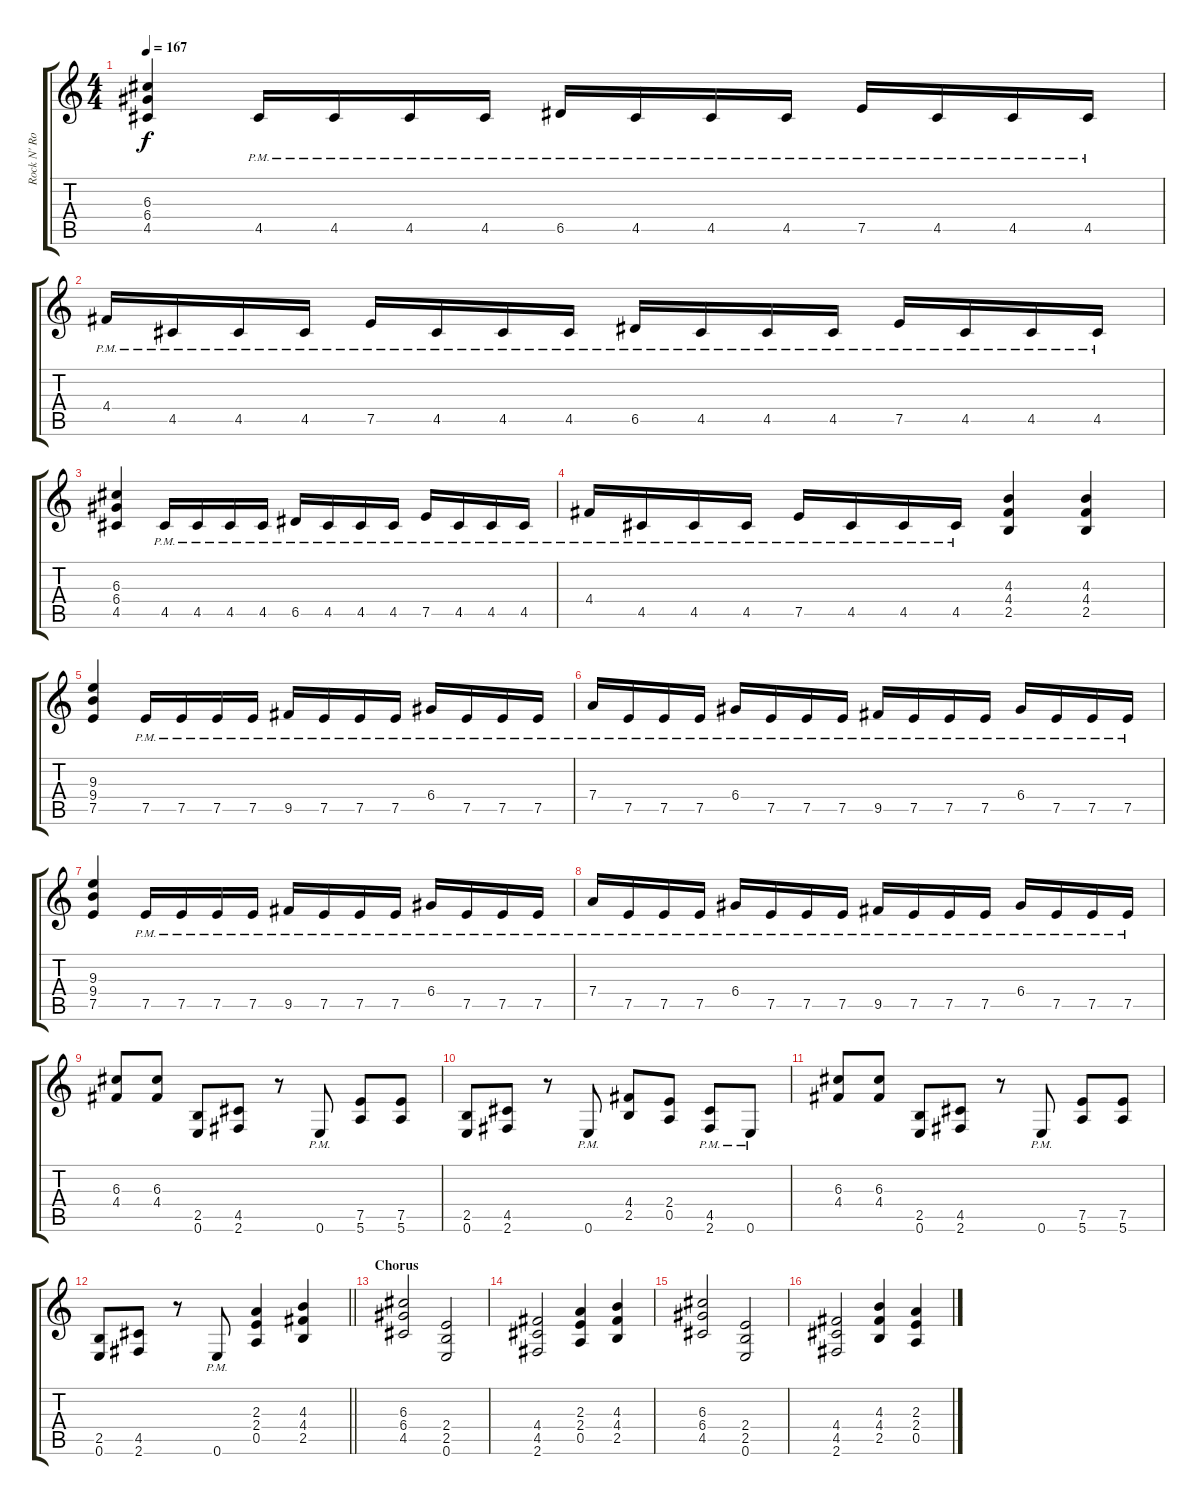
\track ("Rock N' Rolf" "Rock N' Ro") {instrument distortionguitar}
\staff {score tabs}
\tuning (E4 B3 G3 D3 A2 E2) {hide}
\ts (4 4)
\tempo 167
\clef g2
\ks c
(6.3 6.4 4.5).4{dy f} 4.5{pm}.16 4.5{pm}.16 4.5{pm}.16 4.5{pm}.16 6.5{pm}.16 4.5{pm}.16 4.5{pm}.16 4.5{pm}.16 7.5{pm}.16 4.5{pm}.16 4.5{pm}.16 4.5{pm}.16 |
4.4{pm}.16 4.5{pm}.16 4.5{pm}.16 4.5{pm}.16 7.5{pm}.16 4.5{pm}.16 4.5{pm}.16 4.5{pm}.16 6.5{pm}.16 4.5{pm}.16 4.5{pm}.16 4.5{pm}.16 7.5{pm}.16 4.5{pm}.16 4.5{pm}.16 4.5{pm}.16 |
(6.3 6.4 4.5).4 4.5{pm}.16 4.5{pm}.16 4.5{pm}.16 4.5{pm}.16 6.5{pm}.16 4.5{pm}.16 4.5{pm}.16 4.5{pm}.16 7.5{pm}.16 4.5{pm}.16 4.5{pm}.16 4.5{pm}.16 |
4.4{pm}.16 4.5{pm}.16 4.5{pm}.16 4.5{pm}.16 7.5{pm}.16 4.5{pm}.16 4.5{pm}.16 4.5{pm}.16 (4.3 4.4 2.5).4 (4.3 4.4 2.5).4 |
(9.3 9.4 7.5).4 7.5{pm}.16 7.5{pm}.16 7.5{pm}.16 7.5{pm}.16 9.5{pm}.16 7.5{pm}.16 7.5{pm}.16 7.5{pm}.16 6.4{pm}.16 7.5{pm}.16 7.5{pm}.16 7.5{pm}.16 |
7.4{pm}.16 7.5{pm}.16 7.5{pm}.16 7.5{pm}.16 6.4{pm}.16 7.5{pm}.16 7.5{pm}.16 7.5{pm}.16 9.5{pm}.16 7.5{pm}.16 7.5{pm}.16 7.5{pm}.16 6.4{pm}.16 7.5{pm}.16 7.5{pm}.16 7.5{pm}.16 |
(9.3 9.4 7.5).4 7.5{pm}.16 7.5{pm}.16 7.5{pm}.16 7.5{pm}.16 9.5{pm}.16 7.5{pm}.16 7.5{pm}.16 7.5{pm}.16 6.4{pm}.16 7.5{pm}.16 7.5{pm}.16 7.5{pm}.16 |
7.4{pm}.16 7.5{pm}.16 7.5{pm}.16 7.5{pm}.16 6.4{pm}.16 7.5{pm}.16 7.5{pm}.16 7.5{pm}.16 9.5{pm}.16 7.5{pm}.16 7.5{pm}.16 7.5{pm}.16 6.4{pm}.16 7.5{pm}.16 7.5{pm}.16 7.5{pm}.16 |
(6.3 4.4).8 (6.3 4.4).8 (2.5 0.6).8 (4.5 2.6).8 r.8 0.6{pm}.8 (7.5 5.6).8 (7.5 5.6).8 |
(2.5 0.6).8 (4.5 2.6).8 r.8 0.6{pm}.8 (4.4 2.5).8 (2.4 0.5).8 (4.5 2.6{pm}).8 0.6{pm}.8 |
(6.3 4.4).8 (6.3 4.4).8 (2.5 0.6).8 (4.5 2.6).8 r.8 0.6{pm}.8 (7.5 5.6).8 (7.5 5.6).8 |
\barLineRight lightlight
(2.5 0.6).8 (4.5 2.6).8 r.8 0.6{pm}.8 (2.3 2.4 0.5).4 (4.3 4.4 2.5).4 |
\section ("" "Chorus")
(6.3 6.4 4.5).2 (2.4 2.5 0.6).2 |
(4.4 4.5 2.6).2 (2.3 2.4 0.5).4 (4.3 4.4 2.5).4 |
(6.3 6.4 4.5).2 (2.4 2.5 0.6).2 |
(4.4 4.5 2.6).2 (4.3 4.4 2.5).4 (2.3 2.4 0.5).4
